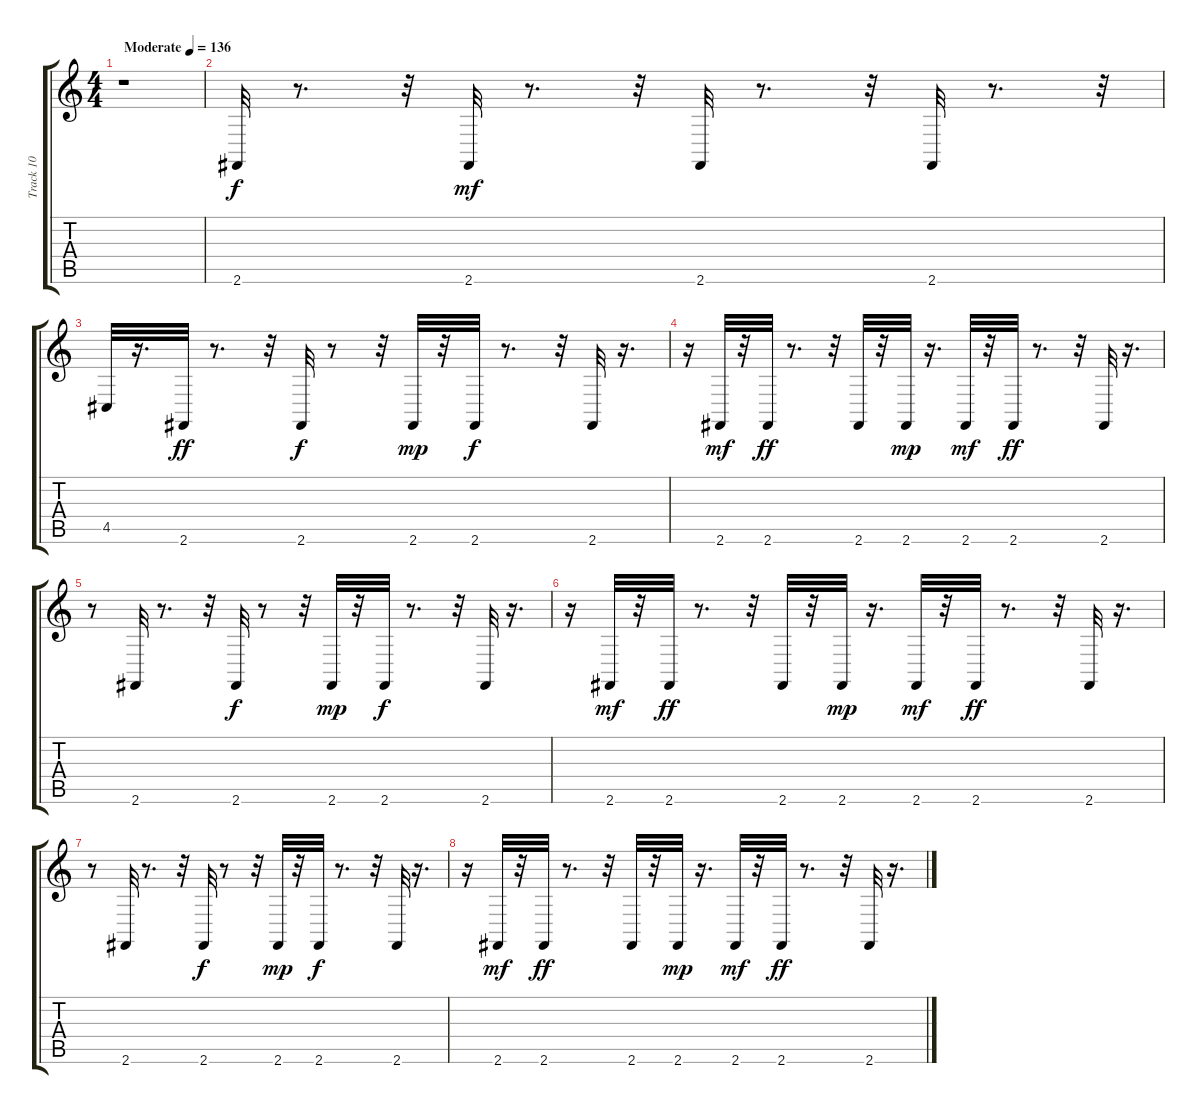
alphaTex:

\track ("Track 10" "Track 10") {instrument synthdrum}
\staff {score tabs}
\tuning (E4 B3 G3 D3 A2 E2) {hide}
\ts (4 4)
\tempo (136 "Moderate")
\clef g2
\ks c
r.1{dy f instrument synthdrum} |
2.6.32 r.8{d} r.32 2.6.32{dy mf} r.8{d} r.32 2.6.32 r.8{d} r.32 2.6.32 r.8{d} r.32 |
4.5.32 r.16{d} 2.6.32{dy ff} r.8{d} r.32 2.6.32{dy f} r.8 r.32 2.6.32{dy mp} r.32 2.6.32{dy f} r.8{d} r.32 2.6.32 r.16{d} |
r.16 2.6.32{dy mf} r.32 2.6.32{dy ff} r.8{d} r.32 2.6.32 r.32 2.6.32{dy mp} r.16{d} 2.6.32{dy mf} r.32 2.6.32{dy ff} r.8{d} r.32 2.6.32 r.16{d} |
r.8 2.6.32 r.8{d} r.32 2.6.32{dy f} r.8 r.32 2.6.32{dy mp} r.32 2.6.32{dy f} r.8{d} r.32 2.6.32 r.16{d} |
r.16 2.6.32{dy mf} r.32 2.6.32{dy ff} r.8{d} r.32 2.6.32 r.32 2.6.32{dy mp} r.16{d} 2.6.32{dy mf} r.32 2.6.32{dy ff} r.8{d} r.32 2.6.32 r.16{d} |
r.8 2.6.32 r.8{d} r.32 2.6.32{dy f} r.8 r.32 2.6.32{dy mp} r.32 2.6.32{dy f} r.8{d} r.32 2.6.32 r.16{d} |
r.16 2.6.32{dy mf} r.32 2.6.32{dy ff} r.8{d} r.32 2.6.32 r.32 2.6.32{dy mp} r.16{d} 2.6.32{dy mf} r.32 2.6.32{dy ff} r.8{d} r.32 2.6.32 r.16{d}
